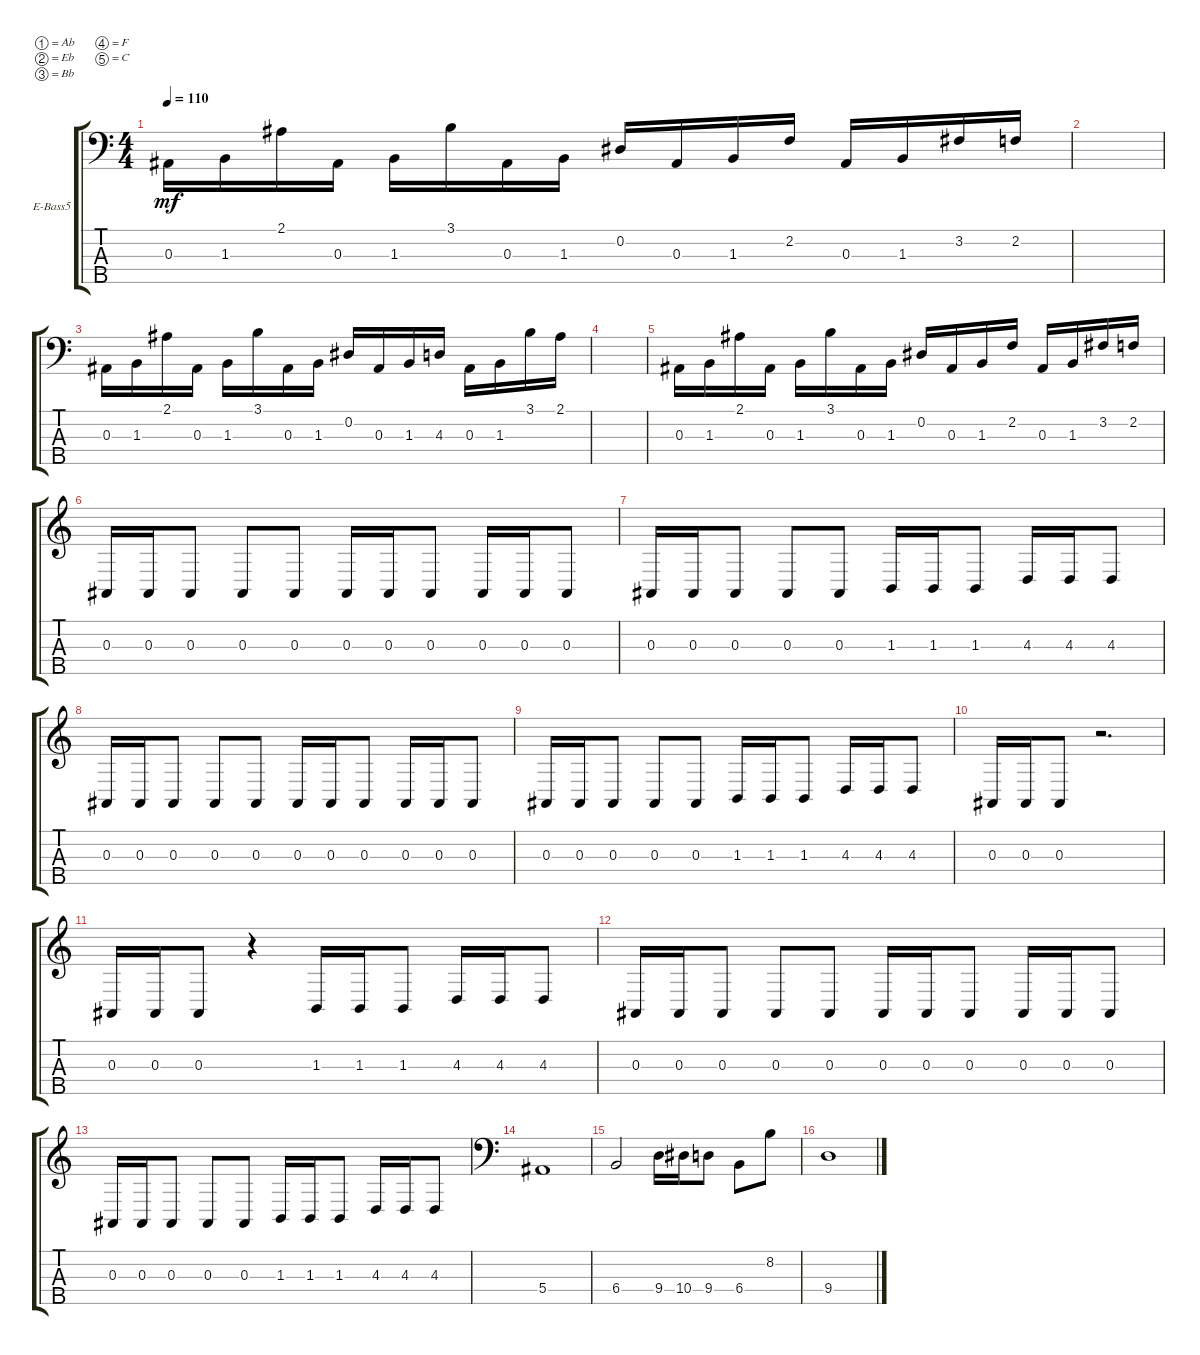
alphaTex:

\defaultSystemsLayout 4
\bracketExtendMode groupsimilarinstruments
\firstSystemTrackNameOrientation horizontal
\otherSystemsTrackNameOrientation horizontal
\track ("Maxim Kondratenko" "E-Bass5") {instrument electricbassfinger}
\staff {score tabs}
\tuning (Ab2 Eb2 Bb1 F1 C1)
\ts (4 4)
\tempo 110
\clef f4
\scale
0.32381
\ks c
0.3.16{dy mf} 1.3.16 2.1.16 0.3.16 1.3.16 3.1.16 0.3.16 1.3.16 0.2.16 0.3.16 1.3.16 2.2.16 0.3.16 1.3.16 3.2.16 2.2.16 |
|
0.3.16 1.3.16 2.1.16 0.3.16 1.3.16 3.1.16 0.3.16 1.3.16 0.2.16 0.3.16 1.3.16 4.3.16 0.3.16 1.3.16 3.1.16 2.1.16 |
|
0.3.16 1.3.16 2.1.16 0.3.16 1.3.16 3.1.16 0.3.16 1.3.16 0.2.16 0.3.16 1.3.16 2.2.16 0.3.16 1.3.16 3.2.16 2.2.16 |
\clef g2
\scale
0.352381 0.3.16 0.3.16 0.3.8 0.3.8 0.3.8 0.3.16 0.3.16 0.3.8 0.3.16 0.3.16 0.3.8 |
\scale
0.32381 0.3.16 0.3.16 0.3.8 0.3.8 0.3.8 1.3.16 1.3.16 1.3.8 4.3.16 4.3.16 4.3.8 |
0.3.16 0.3.16 0.3.8 0.3.8 0.3.8 0.3.16 0.3.16 0.3.8 0.3.16 0.3.16 0.3.8 |
0.3.16 0.3.16 0.3.8 0.3.8 0.3.8 1.3.16 1.3.16 1.3.8 4.3.16 4.3.16 4.3.8 |
0.3.16 0.3.16 0.3.8 r.2{d} |
0.3.16 0.3.16 0.3.8 r.4 1.3.16 1.3.16 1.3.8 4.3.16 4.3.16 4.3.8 |
0.3.16 0.3.16 0.3.8 0.3.8 0.3.8 0.3.16 0.3.16 0.3.8 0.3.16 0.3.16 0.3.8 |
0.3.16 0.3.16 0.3.8 0.3.8 0.3.8 1.3.16 1.3.16 1.3.8 4.3.16 4.3.16 4.3.8 |
\clef f4
\scale
0.333333 5.4.1 |
\scale
0.333333 6.4.2 9.4.16 10.4.16 9.4.8 6.4.8 8.2.8 |
\scale
0.333333 9.4.1
